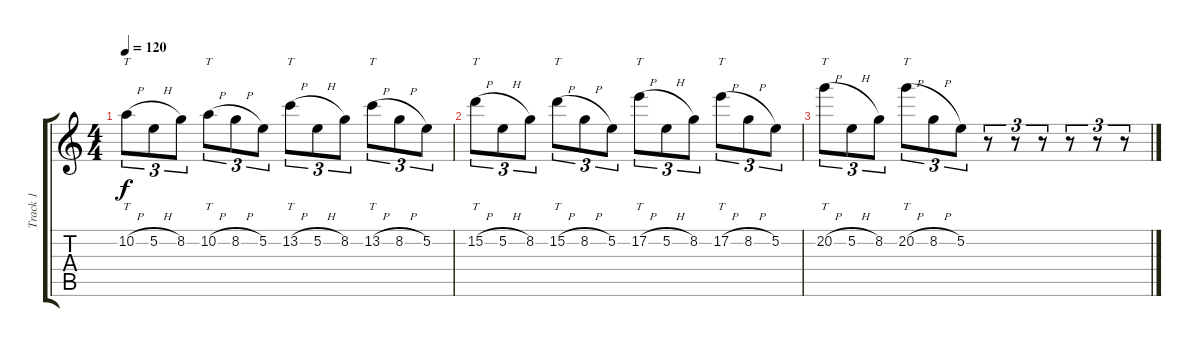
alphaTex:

\track ("Track 1" "Track 1") {instrument acousticguitarsteel}
\staff {score tabs}
\tuning (E4 B3 G3 D3 A2 E2) {hide}
\ts (4 4)
\tempo 120
\clef g2
\ks c
10.2{h}.8{tt tu (3 2) dy f instrument acousticguitarsteel} 5.2{h}.8{tu (3 2)} 8.2.8{tu (3 2)} 10.2{h}.8{tt tu (3 2)} 8.2{h}.8{tu (3 2)} 5.2.8{tu (3 2)} 13.2{h}.8{tt tu (3 2)} 5.2{h}.8{tu (3 2)} 8.2.8{tu (3 2)} 13.2{h}.8{tt tu (3 2)} 8.2{h}.8{tu (3 2)} 5.2.8{tu (3 2)} |
15.2{h}.8{tt tu (3 2)} 5.2{h}.8{tu (3 2)} 8.2.8{tu (3 2)} 15.2{h}.8{tt tu (3 2)} 8.2{h}.8{tu (3 2)} 5.2.8{tu (3 2)} 17.2{h}.8{tt tu (3 2)} 5.2{h}.8{tu (3 2)} 8.2.8{tu (3 2)} 17.2{h}.8{tt tu (3 2)} 8.2{h}.8{tu (3 2)} 5.2.8{tu (3 2)} |
20.2{h}.8{tt tu (3 2)} 5.2{h}.8{tu (3 2)} 8.2.8{tu (3 2)} 20.2{h}.8{tt tu (3 2)} 8.2{h}.8{tu (3 2)} 5.2.8{tu (3 2)} r.8{tu (3 2)} r.8{tu (3 2)} r.8{tu (3 2)} r.8{tu (3 2)} r.8{tu (3 2)} r.8{tu (3 2)}
